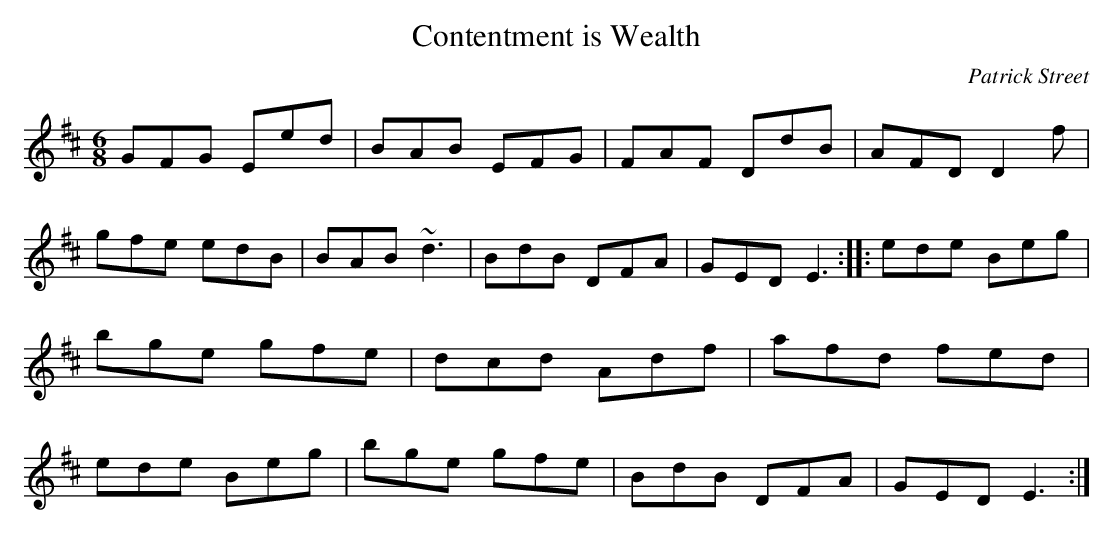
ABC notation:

X:1
T:Contentment is Wealth
C:Patrick Street
M:6/8
L:1/8
K:D
GFG Eed |BAB EFG |FAF DdB |AFD D2 f |gfe edB |BAB ~d3 |BdB DFA |GED E3 ::ede Beg |bge gfe |dcd Adf |afd fed |ede Beg |bge gfe |BdB DFA |GED E3 :|
